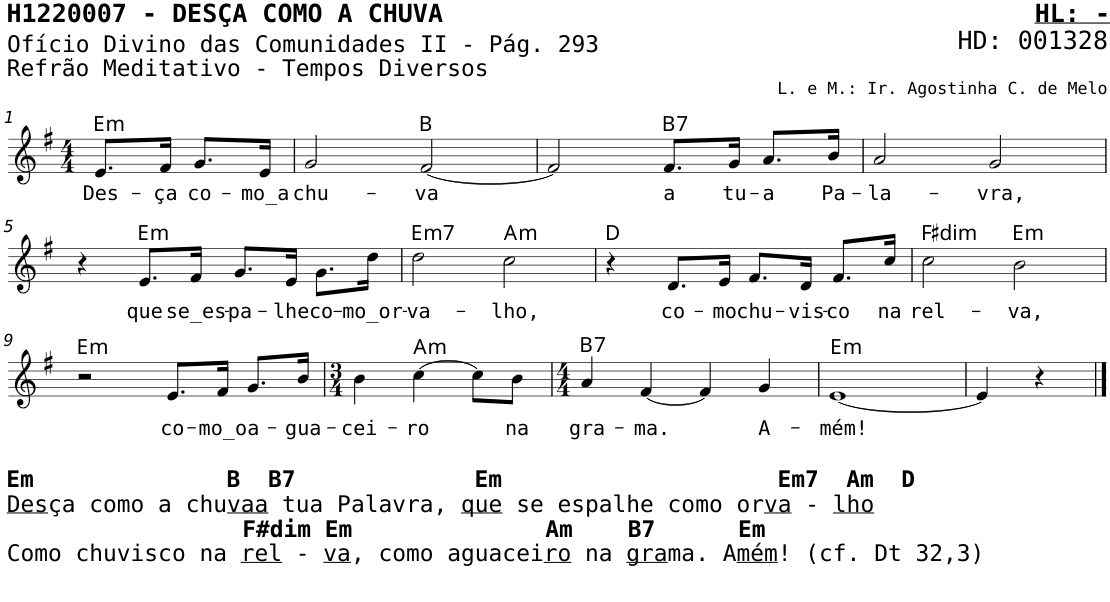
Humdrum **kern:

**kern	**text	**harte
*part1	*part1	*part1
*staff1	*staff1	*
*I"Voz	*	*
*I'V	*	*
*stria5	*	*
*clefG2	*	*
*k[f#]	*	*
*M4/4	*	*
=1	=1	=1
!	!LO:LY:b	!LO:H:kt=m
8.e/L	Des-	E:min
!	!LO:LY:b	!
16f#/Jk	-ça	.
!	!LO:LY:b	!
8.g/L	co-	.
!	!LO:LY:b	!
16e/Jk	-mo_a	.
=2	=2	=2
!	!LO:LY:b	!
2g/	chu-	.
!	!LO:LY:b	!
[2f#/	-va	B:maj
=3	=3	=3
2f#/]	.	.
!	!LO:LY:b	!LO:H:kt=7
8.f#/L	a	B:7
!	!LO:LY:b	!
16g/Jk	tu-	.
!	!LO:LY:b	!
8.a/L	-a	.
!	!LO:LY:b	!
16b/Jk	Pa-	.
=4	=4	=4
!	!LO:LY:b	!
2a/	-la-	.
!	!LO:LY:b	!
2g/	-vra,	.
!!LO:LB:g=z
=5	=5	=5
4r	.	.
!	!LO:LY:b	!LO:H:kt=m
8.e/L	que	E:min
!	!LO:LY:b	!
16f#/Jk	se_es-	.
!	!LO:LY:b	!
8.g/L	-pa-	.
!	!LO:LY:b	!
16e/Jk	-lhe	.
!	!LO:LY:b	!
8.g\L	co-	.
!	!LO:LY:b	!
16dd\Jk	-mo_or-	.
=6	=6	=6
!	!LO:LY:b	!LO:H:kt=m7
2dd\	-va-	E:min7
!	!LO:LY:b	!LO:H:kt=m
2cc\	-lho,	A:min
=7	=7	=7
4r	.	D:maj
!	!LO:LY:b	!
8.d/L	co-	.
!	!LO:LY:b	!
16e/Jk	-mo	.
!	!LO:LY:b	!
8.f#/L	chu-	.
!	!LO:LY:b	!
16d/Jk	-vis-	.
!	!LO:LY:b	!
8.f#/L	-co	.
!	!LO:LY:b	!
16cc/Jk	na	.
=8	=8	=8
!	!LO:LY:b	!LO:H:kt=dim
2cc\	rel-	F#:dim
!	!LO:LY:b	!LO:H:kt=m
2b\	-va,	E:min
!!LO:LB:g=z
=9	=9	=9
!LO:TX:b:B:t=Em              B  B7             Em                    Em7  Am  D	!	!
!LO:TX:b:t=Des	!	!
!LO:TX:b:t=ça como a chu	!	!
!LO:TX:b:t=vaa	!	!
!LO:TX:b:t=tua Palavra,	!	!
!LO:TX:b:t=que	!	!
!LO:TX:b:t=se espalhe como or	!	!
!LO:TX:b:t=va	!	!
!LO:TX:b:t=-	!	!
!LO:TX:b:t=lho	!	!
!LO:TX:b:B:t=F#dim Em              Am    B7      Em	!	!
!LO:TX:b:t=Como chuvisco na	!	!
!LO:TX:b:t=rel	!	!
!LO:TX:b:t=-	!	!
!LO:TX:b:t=va	!	!
!LO:TX:b:t=, como aguacei	!	!
!LO:TX:b:t=ro	!	!
!LO:TX:b:t=na	!	!
!LO:TX:b:t=gra	!	!
!LO:TX:b:t=ma. A	!	!
!LO:TX:b:t=mém	!	!
!LO:TX:b:t=! (cf. Dt 32,3)	!	!LO:H:kt=m
2r	.	E:min
!	!LO:LY:b	!
8.e/L	co-	.
!	!LO:LY:b	!
16f#/Jk	-mo_o	.
!	!LO:LY:b	!
8.g/L	a-	.
!	!LO:LY:b	!
16b/Jk	-gua-	.
=10	=10	=10
*M3/4	*	*
!	!LO:LY:b	!
4b\	-cei-	.
!	!LO:LY:b	!LO:H:kt=m
[4cc\	-ro	A:min
8cc\L]	.	.
!	!LO:LY:b	!
8b\J	na	.
=11	=11	=11
*M4/4	*	*
!	!LO:LY:b	!LO:H:kt=7
4a/	gra-	B:7
!	!LO:LY:b	!
[4f#/	-ma.	.
4f#/]	.	.
!	!LO:LY:b	!
4g/	A-	.
=12	=12	=12
!	!LO:LY:b	!LO:H:kt=m
[1e	-mém!	E:min
=13	=13	=13
4e/]	.	.
4r	.	.
==	==	==
*-	*-	*-
